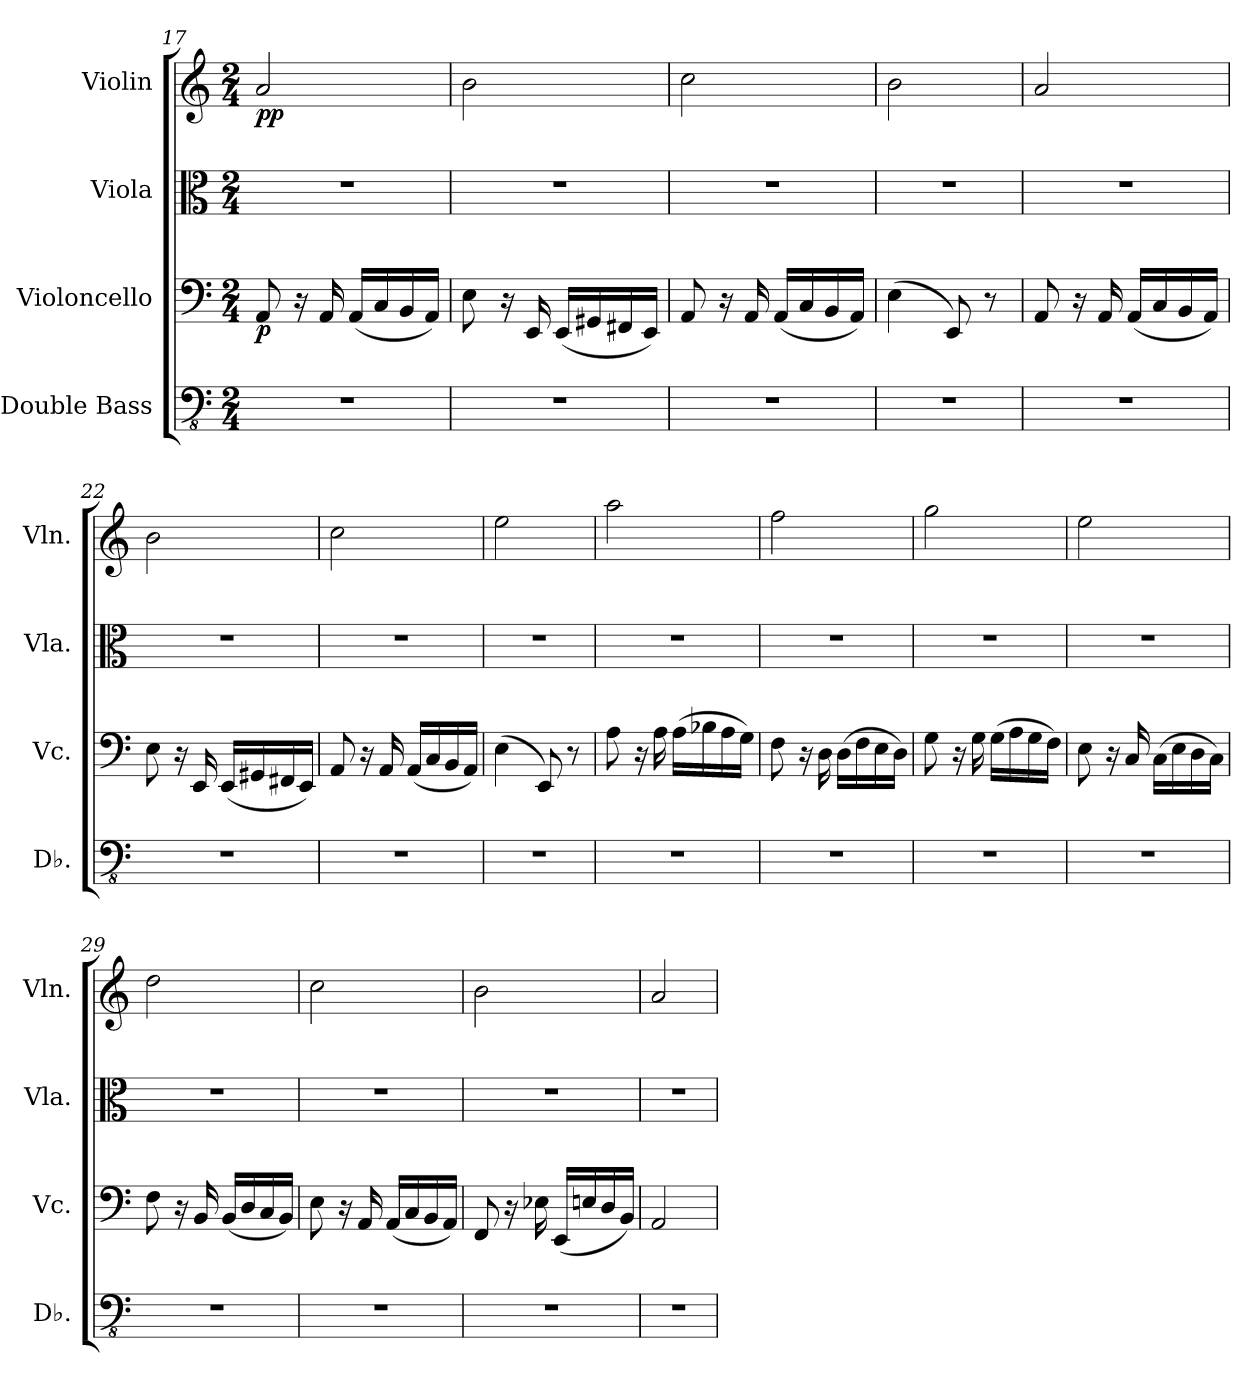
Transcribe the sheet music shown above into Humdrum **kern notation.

**kern	**kern	**dynam	**kern	**kern	**dynam
*part4	*part3	*part3	*part2	*part1	*part1
*staff4	*staff3	*staff3	*staff2	*staff1	*staff1
*I"Double Bass	*I"Violoncello	*	*I"Viola	*I"Violin	*
*I'Db.	*I'Vc.	*	*I'Vla.	*I'Vln.	*
!!LO:LB:g=z
*clefFv4	*clefF4	*	*clefC3	*clefG2	*
*ITrd7c12	*	*	*	*	*
*k[]	*k[]	*	*k[]	*k[]	*
*M2/4	*M2/4	*	*M2/4	*M2/4	*
=17	=17	=17	=17	=17	=17
!	!	!LO:DY:b	!	!	!LO:DY:b
2r	8AA/	p	2r	2a/	pp
.	16r	.	.	.	.
.	16AA/	.	.	.	.
.	(16AA/LL	.	.	.	.
.	16C/	.	.	.	.
.	16BB/	.	.	.	.
.	16AA/JJ)	.	.	.	.
=18	=18	=18	=18	=18	=18
2r	8E\	.	2r	2b\	.
.	16r	.	.	.	.
.	16EE/	.	.	.	.
.	(16EE/LL	.	.	.	.
.	16GG#X/	.	.	.	.
.	16FF#X/	.	.	.	.
.	16EE/JJ)	.	.	.	.
=19	=19	=19	=19	=19	=19
2r	8AA/	.	2r	2cc\	.
.	16r	.	.	.	.
.	16AA/	.	.	.	.
.	(16AA/LL	.	.	.	.
.	16C/	.	.	.	.
.	16BB/	.	.	.	.
.	16AA/JJ)	.	.	.	.
=20	=20	=20	=20	=20	=20
2r	(4E\	.	2r	2b\	.
.	8EE/)	.	.	.	.
.	8r	.	.	.	.
=21	=21	=21	=21	=21	=21
2r	8AA/	.	2r	2a/	.
.	16r	.	.	.	.
.	16AA/	.	.	.	.
.	(16AA/LL	.	.	.	.
.	16C/	.	.	.	.
.	16BB/	.	.	.	.
.	16AA/JJ)	.	.	.	.
!!LO:LB:g=z
=22	=22	=22	=22	=22	=22
2r	8E\	.	2r	2b\	.
.	16r	.	.	.	.
.	16EE/	.	.	.	.
.	(16EE/LL	.	.	.	.
.	16GG#X/	.	.	.	.
.	16FF#X/	.	.	.	.
.	16EE/JJ)	.	.	.	.
=23	=23	=23	=23	=23	=23
2r	8AA/	.	2r	2cc\	.
.	16r	.	.	.	.
.	16AA/	.	.	.	.
.	(16AA/LL	.	.	.	.
.	16C/	.	.	.	.
.	16BB/	.	.	.	.
.	16AA/JJ)	.	.	.	.
=24	=24	=24	=24	=24	=24
2r	(4E\	.	2r	2ee\	.
.	8EE/)	.	.	.	.
.	8r	.	.	.	.
=25	=25	=25	=25	=25	=25
2r	8A\	.	2r	2aa\	.
.	16r	.	.	.	.
.	16A\	.	.	.	.
.	(16A\LL	.	.	.	.
.	16B-X\	.	.	.	.
.	16A\	.	.	.	.
.	16G\JJ)	.	.	.	.
=26	=26	=26	=26	=26	=26
2r	8F\	.	2r	2ff\	.
.	16r	.	.	.	.
.	16D\	.	.	.	.
.	(16D\LL	.	.	.	.
.	16F\	.	.	.	.
.	16E\	.	.	.	.
.	16D\JJ)	.	.	.	.
!!LO:PB:g=z
=27	=27	=27	=27	=27	=27
2r	8G\	.	2r	2gg\	.
.	16r	.	.	.	.
.	16G\	.	.	.	.
.	(16G\LL	.	.	.	.
.	16A\	.	.	.	.
.	16G\	.	.	.	.
.	16F\JJ)	.	.	.	.
=28	=28	=28	=28	=28	=28
2r	8E\	.	2r	2ee\	.
.	16r	.	.	.	.
.	16C/	.	.	.	.
.	(16C\LL	.	.	.	.
.	16E\	.	.	.	.
.	16D\	.	.	.	.
.	16C\JJ)	.	.	.	.
=29	=29	=29	=29	=29	=29
2r	8F\	.	2r	2dd\	.
.	16r	.	.	.	.
.	16BB/	.	.	.	.
.	(16BB/LL	.	.	.	.
.	16D/	.	.	.	.
.	16C/	.	.	.	.
.	16BB/JJ)	.	.	.	.
=30	=30	=30	=30	=30	=30
2r	8E\	.	2r	2cc\	.
.	16r	.	.	.	.
.	16AA/	.	.	.	.
.	(16AA/LL	.	.	.	.
.	16C/	.	.	.	.
.	16BB/	.	.	.	.
.	16AA/JJ)	.	.	.	.
=31	=31	=31	=31	=31	=31
2r	8FF/	.	2r	2b\	.
.	16r	.	.	.	.
.	16E-X\	.	.	.	.
.	(16EE/LL	.	.	.	.
.	16En/	.	.	.	.
.	16D/	.	.	.	.
.	16BB/JJ)	.	.	.	.
=32	=32	=32	=32	=32	=32
2r	2AA/	.	2r	2a/	.
=	=	=	=	=	=
*-	*-	*-	*-	*-	*-
